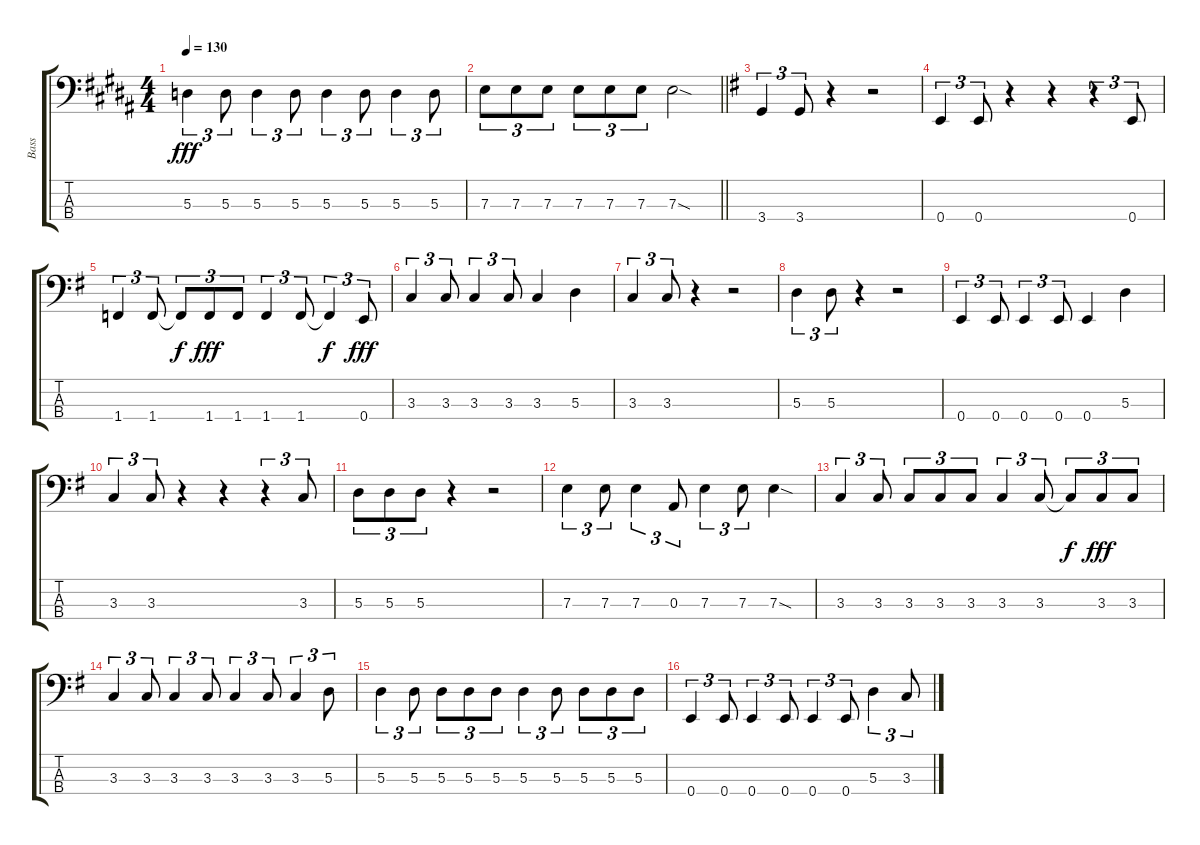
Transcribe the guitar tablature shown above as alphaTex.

\track ("Bass" "Bass") {instrument electricbasspick}
\staff {score tabs}
\tuning (G2 D2 A1 E1) {hide}
\ts (4 4)
\tempo 130
\clef f4
\ks b
5.3.4{tu (3 2) dy fff} 5.3.8{tu (3 2)} 5.3.4{tu (3 2)} 5.3.8{tu (3 2)} 5.3.4{tu (3 2)} 5.3.8{tu (3 2)} 5.3.4{tu (3 2)} 5.3.8{tu (3 2)} |
\barLineRight lightlight
7.3.8{tu (3 2)} 7.3.8{tu (3 2)} 7.3.8{tu (3 2)} 7.3.8{tu (3 2)} 7.3.8{tu (3 2)} 7.3.8{tu (3 2)} 7.3{sod}.2 |
\ks g
3.4.4{tu (3 2)} 3.4.8{tu (3 2)} r.4 r.2 |
0.4.4{tu (3 2)} 0.4.8{tu (3 2)} r.4 r.4 r.4{tu (3 2)} 0.4.8{tu (3 2)} |
1.4.4{tu (3 2)} 1.4.8{tu (3 2)} 1.4{t}.8{tu (3 2) dy f} 1.4.8{tu (3 2) dy fff} 1.4.8{tu (3 2)} 1.4.4{tu (3 2)} 1.4.8{tu (3 2)} 1.4{t}.4{tu (3 2) dy f} 0.4.8{tu (3 2) dy fff} |
3.3.4{tu (3 2)} 3.3.8{tu (3 2)} 3.3.4{tu (3 2)} 3.3.8{tu (3 2)} 3.3.4 5.3.4 |
3.3.4{tu (3 2)} 3.3.8{tu (3 2)} r.4 r.2 |
5.3.4{tu (3 2)} 5.3.8{tu (3 2)} r.4 r.2 |
0.4.4{tu (3 2)} 0.4.8{tu (3 2)} 0.4.4{tu (3 2)} 0.4.8{tu (3 2)} 0.4.4 5.3.4 |
3.3.4{tu (3 2)} 3.3.8{tu (3 2)} r.4 r.4 r.4{tu (3 2)} 3.3.8{tu (3 2)} |
5.3.8{tu (3 2)} 5.3.8{tu (3 2)} 5.3.8{tu (3 2)} r.4 r.2 |
7.3.4{tu (3 2)} 7.3.8{tu (3 2)} 7.3.4{tu (3 2)} 0.3.8{tu (3 2)} 7.3.4{tu (3 2)} 7.3.8{tu (3 2)} 7.3{sod}.4 |
3.3.4{tu (3 2)} 3.3.8{tu (3 2)} 3.3.8{tu (3 2)} 3.3.8{tu (3 2)} 3.3.8{tu (3 2)} 3.3.4{tu (3 2)} 3.3.8{tu (3 2)} 3.3{t}.8{tu (3 2) dy f} 3.3.8{tu (3 2) dy fff} 3.3.8{tu (3 2)} |
3.3.4{tu (3 2)} 3.3.8{tu (3 2)} 3.3.4{tu (3 2)} 3.3.8{tu (3 2)} 3.3.4{tu (3 2)} 3.3.8{tu (3 2)} 3.3.4{tu (3 2)} 5.3.8{tu (3 2)} |
5.3.4{tu (3 2)} 5.3.8{tu (3 2)} 5.3.8{tu (3 2)} 5.3.8{tu (3 2)} 5.3.8{tu (3 2)} 5.3.4{tu (3 2)} 5.3.8{tu (3 2)} 5.3.8{tu (3 2)} 5.3.8{tu (3 2)} 5.3.8{tu (3 2)} |
0.4.4{tu (3 2)} 0.4.8{tu (3 2)} 0.4.4{tu (3 2)} 0.4.8{tu (3 2)} 0.4.4{tu (3 2)} 0.4.8{tu (3 2)} 5.3.4{tu (3 2)} 3.3.8{tu (3 2)}
